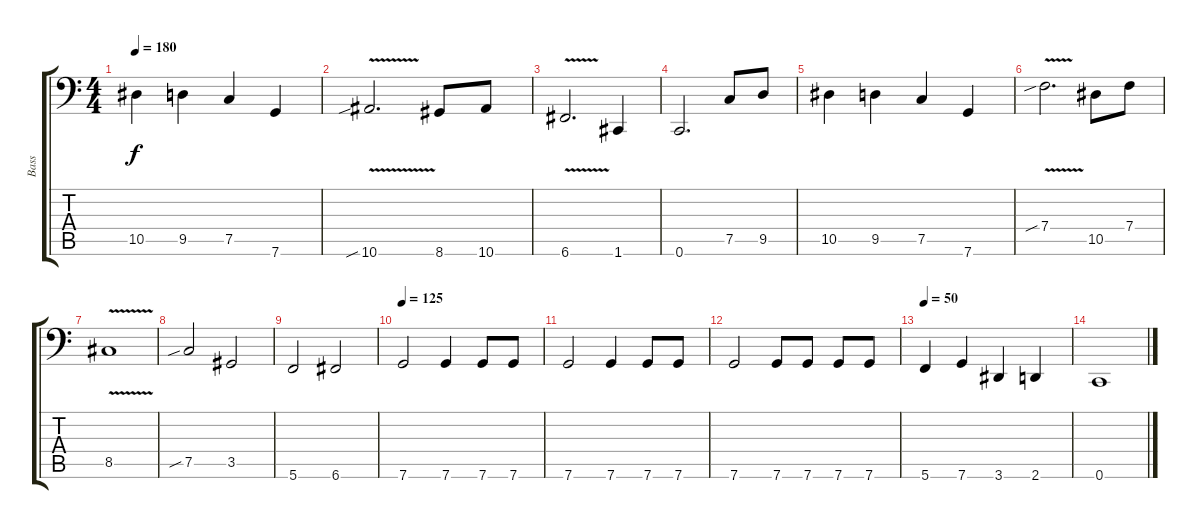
\track ("Bass" "Bass") {instrument electricbassfinger}
\staff {score tabs}
\tuning (C3 G2 Eb2 Bb1 F1 C1) {hide}
\ts (4 4)
\tempo 180
\clef f4
\ks c
10.5.4{dy f} 9.5.4 7.5.4 7.6.4 |
10.6{v sib}.2{d} 8.6.8 10.6.8 |
6.6{v}.2{d} 1.6.4 |
0.6.2{d} 7.5.8 9.5.8 |
10.5.4 9.5.4 7.5.4 7.6.4 |
7.4{v sib}.2{d} 10.5.8 7.4.8 |
8.5{v}.1 |
7.5{sib}.2 3.5.2 |
5.6.2 6.6.2 |
\tempo 125
7.6.2 7.6.4 7.6.8 7.6.8 |
7.6.2 7.6.4 7.6.8 7.6.8 |
7.6.2 7.6.8 7.6.8 7.6.8 7.6.8 |
\tempo 50
5.6.4 7.6.4 3.6.4 2.6.4 |
0.6.1
